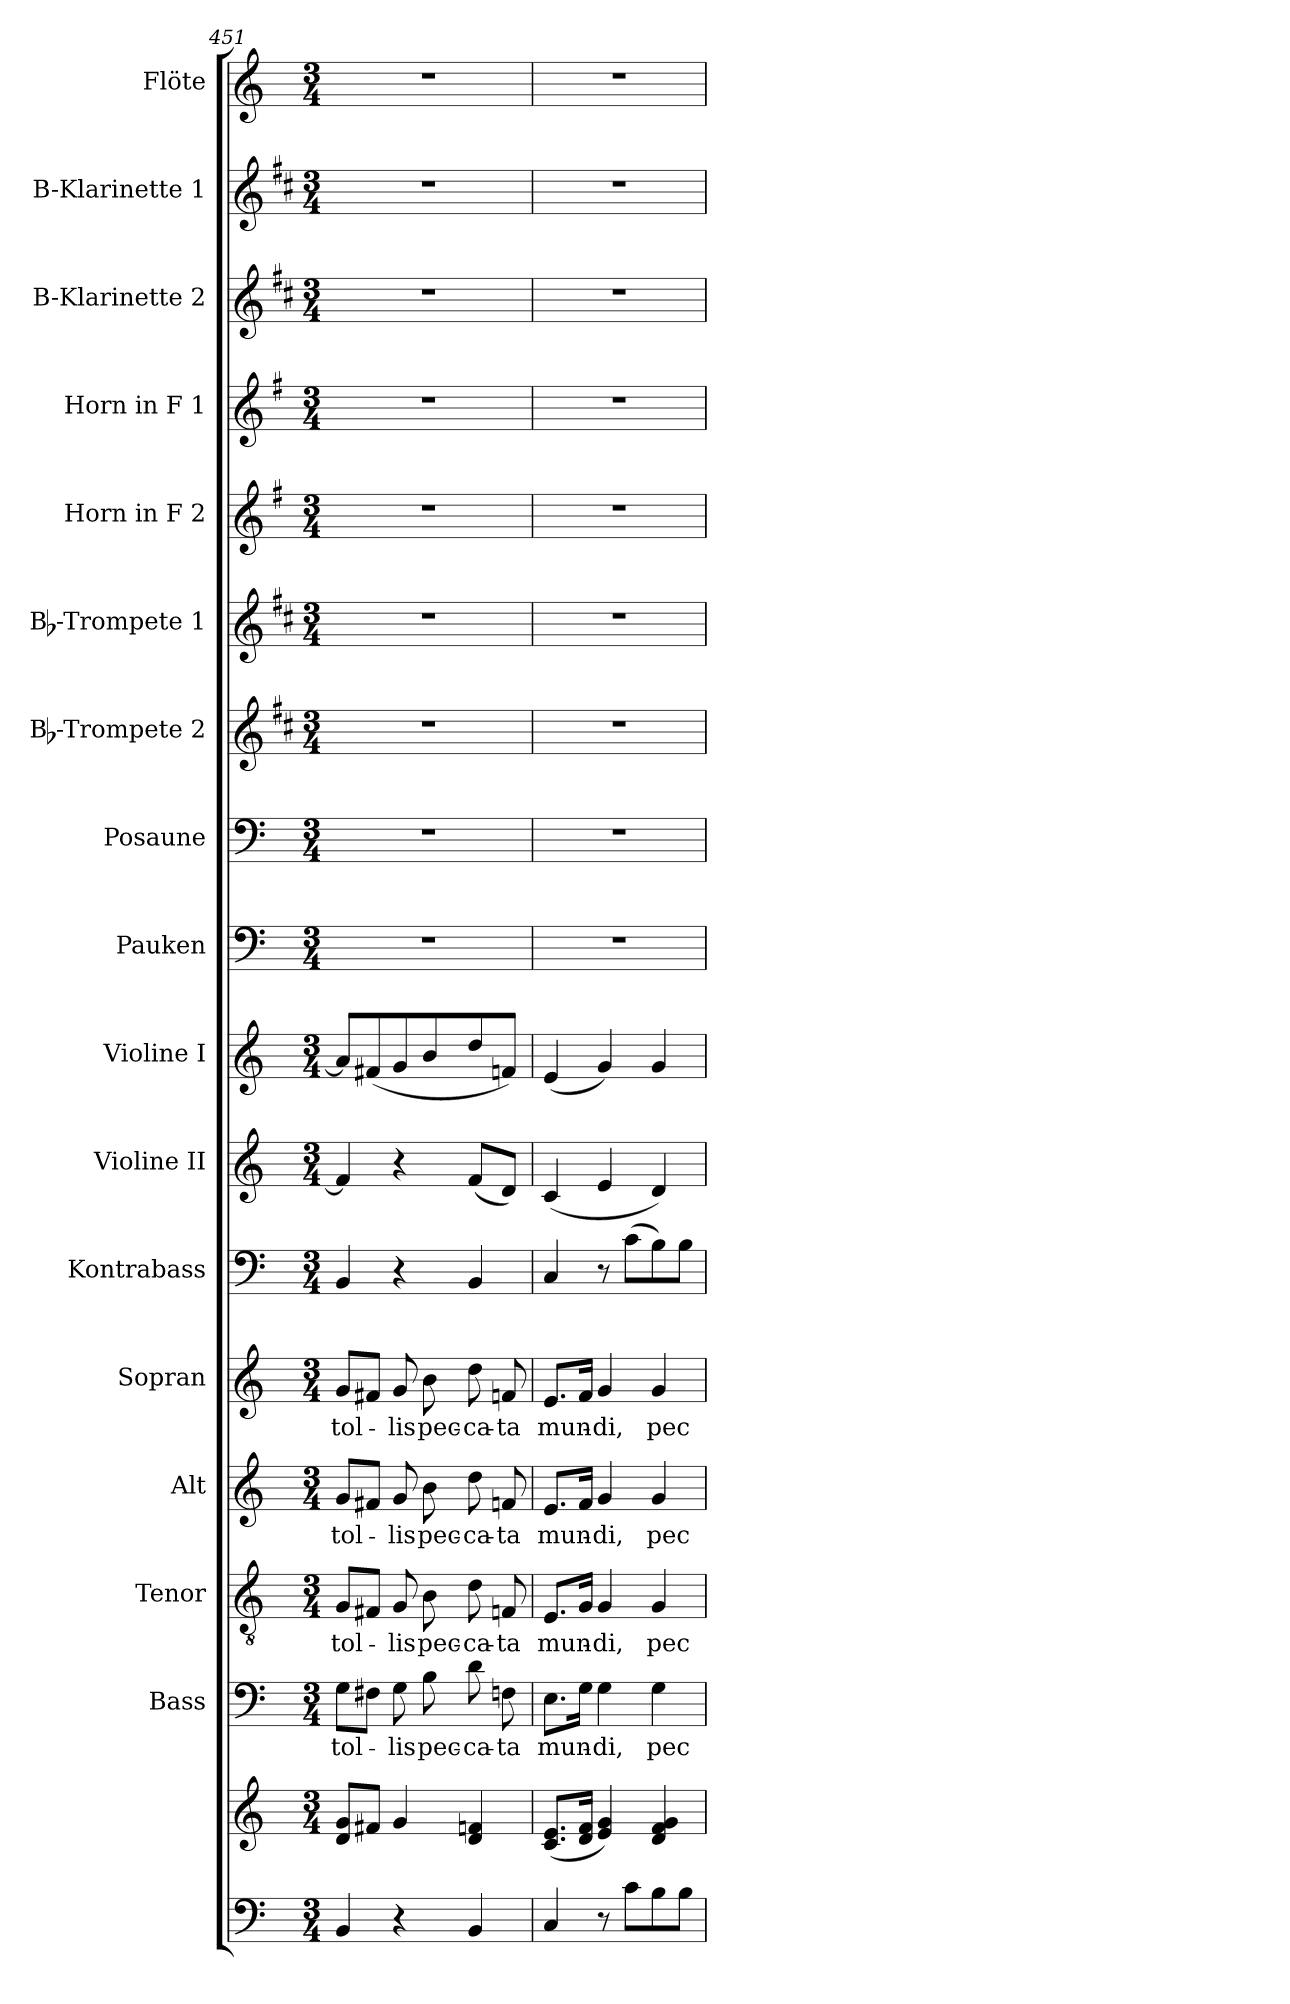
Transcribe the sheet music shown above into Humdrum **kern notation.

**kern	**kern	**kern	**text	**kern	**text	**kern	**text	**kern	**text	**kern	**kern	**kern	**kern	**kern	**kern	**kern	**kern	**kern	**kern	**kern	**kern
*part17	*part17	*part16	*part16	*part15	*part15	*part14	*part14	*part13	*part13	*part12	*part11	*part10	*part9	*part8	*part7	*part6	*part5	*part4	*part3	*part2	*part1
*staff18	*staff17	*staff16	*staff16	*staff15	*staff15	*staff14	*staff14	*staff13	*staff13	*staff12	*staff11	*staff10	*staff9	*staff8	*staff7	*staff6	*staff5	*staff4	*staff3	*staff2	*staff1
*	*	*I"Bass	*	*I"Tenor	*	*I"Alt	*	*I"Sopran	*	*I"Kontrabass	*I"Violine II	*I"Violine I	*I"Pauken	*I"Posaune	*I"Bb-Trompete 2	*I"Bb-Trompete 1	*I"Horn in F 2	*I"Horn in F 1	*I"B-Klarinette 2	*I"B-Klarinette 1	*I"Flöte
*	*	*I'B.	*	*I'T.	*	*I'A.	*	*I'S.	*	*I'Kb.	*I'Vl. II	*I'Vl. I	*I'Pk.	*I'Pos.	*I'Bb Trp. 2	*I'Bb Trp. 1	*I'Hrn. 2	*I'Hrn. 1	*I'B Kl. 2	*I'B Kl. 1	*I'Fl.
*clefF4	*clefG2	*clefF4	*	*clefGv2	*	*clefG2	*	*clefG2	*	*clefF4	*clefG2	*clefG2	*clefF4	*clefF4	*clefG2	*clefG2	*clefG2	*clefG2	*clefG2	*clefG2	*clefG2
*	*	*	*	*	*	*	*	*	*	*ITrd7c12	*	*	*	*	*ITrd1c2	*ITrd1c2	*ITrd4c7	*ITrd4c7	*ITrd1c2	*ITrd1c2	*
*k[]	*k[]	*k[]	*	*k[]	*	*k[]	*	*k[]	*	*k[]	*k[]	*k[]	*k[]	*k[]	*k[]	*k[]	*k[]	*k[]	*k[]	*k[]	*k[]
*C:	*C:	*C:	*	*C:	*	*C:	*	*C:	*	*C:	*C:	*C:	*C:	*C:	*C:	*C:	*C:	*C:	*C:	*C:	*C:
*M3/4	*M3/4	*M3/4	*	*M3/4	*	*M3/4	*	*M3/4	*	*M3/4	*M3/4	*M3/4	*M3/4	*M3/4	*M3/4	*M3/4	*M3/4	*M3/4	*M3/4	*M3/4	*M3/4
=451	=451	=451	=451	=451	=451	=451	=451	=451	=451	=451	=451	=451	=451	=451	=451	=451	=451	=451	=451	=451	=451
!	!	!	!LO:LY:b	!	!LO:LY:b	!	!LO:LY:b	!	!LO:LY:b	!	!	!	!	!	!	!	!	!	!	!	!
4BB/	8d/ 8g/L	8G\L	tol-	8G/L	tol-	8g/L	tol-	8g/L	tol-	4BBB/	4f/]	8a/L]	2.r	2.r	2.r	2.r	2.r	2.r	2.r	2.r	2.r
.	8f#X/J	8F#X\J	.	8F#X/J	.	8f#X/J	.	8f#X/J	.	.	.	(<8f#X/	.	.	.	.	.	.	.	.	.
!	!	!	!LO:LY:b	!	!LO:LY:b	!	!LO:LY:b	!	!LO:LY:b	!	!	!	!	!	!	!	!	!	!	!	!
4r	4g/	8G\	-lis	8G/	-lis	8g/	-lis	8g/	-lis	4r	4r	8g/	.	.	.	.	.	.	.	.	.
!	!	!	!LO:LY:b	!	!LO:LY:b	!	!LO:LY:b	!	!LO:LY:b	!	!	!	!	!	!	!	!	!	!	!	!
.	.	8B\	pec-	8B\	pec-	8b\	pec-	8b\	pec-	.	.	8b/	.	.	.	.	.	.	.	.	.
!	!	!	!LO:LY:b	!	!LO:LY:b	!	!LO:LY:b	!	!LO:LY:b	!	!	!	!	!	!	!	!	!	!	!	!
4BB/	4d/ 4fn/	8d\	-ca-	8d\	-ca-	8dd\	-ca-	8dd\	-ca-	4BBB/	(<8f/L	8dd/	.	.	.	.	.	.	.	.	.
!	!	!	!LO:LY:b	!	!LO:LY:b	!	!LO:LY:b	!	!LO:LY:b	!	!	!	!	!	!	!	!	!	!	!	!
.	.	8Fn\	-ta	8Fn/	-ta	8fn/	-ta	8fn/	-ta	.	8d/J)	8fn/J)	.	.	.	.	.	.	.	.	.
=452	=452	=452	=452	=452	=452	=452	=452	=452	=452	=452	=452	=452	=452	=452	=452	=452	=452	=452	=452	=452	=452
!	!	!	!LO:LY:b	!	!LO:LY:b	!	!LO:LY:b	!	!LO:LY:b	!	!	!	!	!	!	!	!	!	!	!	!
4C/	(<8.c/ 8.e/L	8.E\L	mun-	8.E/L	mun-	8.e/L	mun-	8.e/L	mun-	4CC/	(<4c/	(<4e/	2.r	2.r	2.r	2.r	2.r	2.r	2.r	2.r	2.r
.	16d/ 16f/Jk	16G\Jk	.	16G/Jk	.	16f/Jk	.	16f/Jk	.	.	.	.	.	.	.	.	.	.	.	.	.
!	!	!	!LO:LY:b	!	!LO:LY:b	!	!LO:LY:b	!	!LO:LY:b	!	!	!	!	!	!	!	!	!	!	!	!
8r	4e/ 4g/)	4G\	-di,	4G/	-di,	4g/	-di,	4g/	-di,	8r	4e/	4g/)	.	.	.	.	.	.	.	.	.
8c\L	.	.	.	.	.	.	.	.	.	(>8C\L	.	.	.	.	.	.	.	.	.	.	.
!	!	!	!LO:LY:b	!	!LO:LY:b	!	!LO:LY:b	!	!LO:LY:b	!	!	!	!	!	!	!	!	!	!	!	!
8B\	4d/ 4f/ 4g/	4G\	pec-	4G/	pec-	4g/	pec-	4g/	pec-	8BB\)	4d/)	4g/	.	.	.	.	.	.	.	.	.
8B\J	.	.	.	.	.	.	.	.	.	8BB\J	.	.	.	.	.	.	.	.	.	.	.
=	=	=	=	=	=	=	=	=	=	=	=	=	=	=	=	=	=	=	=	=	=
*-	*-	*-	*-	*-	*-	*-	*-	*-	*-	*-	*-	*-	*-	*-	*-	*-	*-	*-	*-	*-	*-
